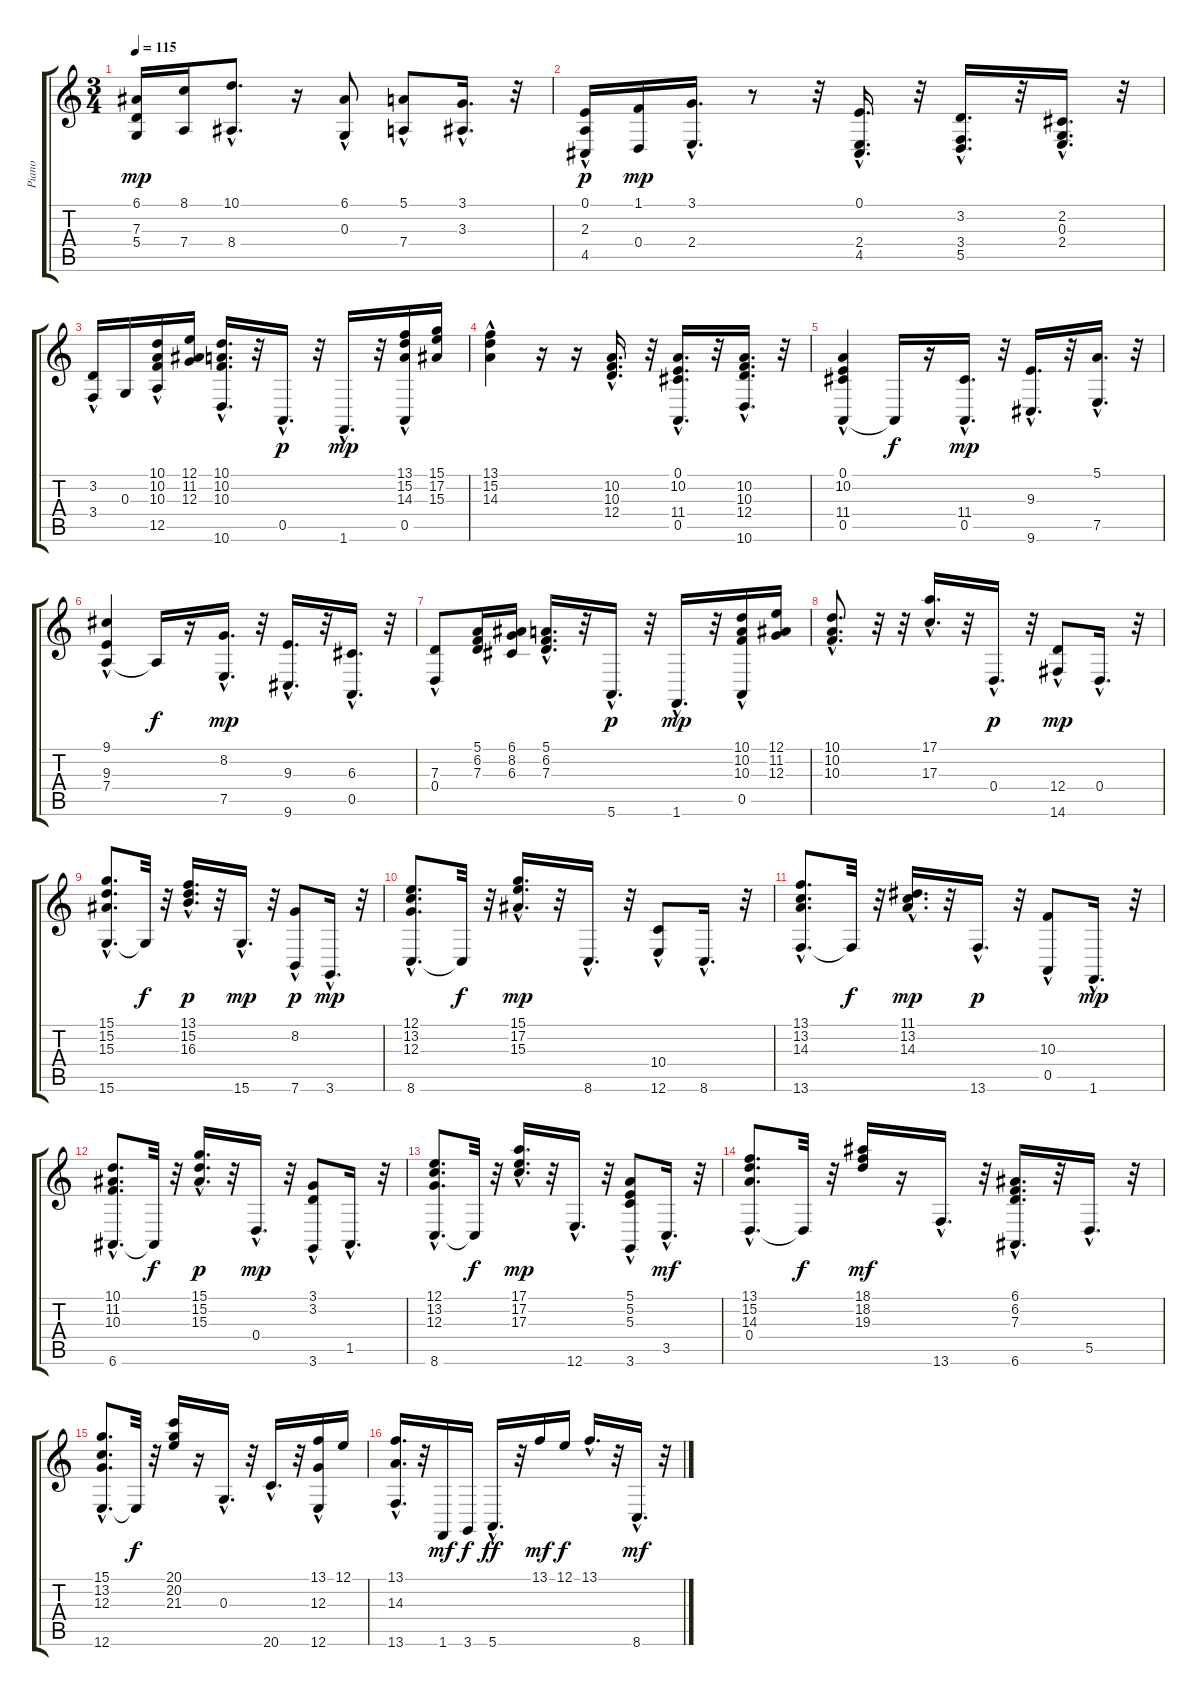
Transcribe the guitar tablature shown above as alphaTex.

\track ("Piano" "Piano") {instrument acousticgrandpiano}
\staff {score tabs}
\tuning (E4 B3 G3 D3 A2 E2) {hide}
\ts (3 4)
\tempo 115
\clef g2
\ks c
(6.1 7.3 5.4).16{dy mp} (8.1 7.4).16 (10.1{hac} 8.4{hac}).8{d} r.16 (6.1 0.3{hac}).8 (5.1 7.4{hac}).8 (3.1{hac} 3.3{hac}).16{d} r.32 |
(0.1 2.3{hac} 4.5).16{dy p} (1.1 0.4).16{dy mp} (3.1{hac} 2.4{hac}).16{d} r.8 r.32 (0.1{hac} 2.4{hac} 4.5{hac}).16{d} r.32 (3.2{hac} 3.4{hac} 5.5{hac}).16{d} r.32 (2.2{hac} 0.3{hac} 2.4{hac}).16{d} r.32 |
(3.2{hac} 3.4).16 0.3.16 (10.1 10.2 10.3 12.5{hac}).16 (12.1 11.2 12.3).16 (10.1{hac} 10.2{hac} 10.3{hac} 10.6{hac}).16{d} r.32 0.5{hac}.16{d dy p} r.32 1.6{hac}.16{d dy mp} r.32 (13.1 15.2 14.3 0.5{hac}).16 (15.1 17.2 15.3).16 |
(13.1{hac} 15.2{hac} 14.3{hac}).4 r.16 r.16 (10.2{hac} 10.3{hac} 12.4{hac}).16{d} r.32 (0.1{hac} 10.2{hac} 11.4{hac} 0.5{hac}).16{d} r.32 (10.2{hac} 10.3{hac} 12.4{hac} 10.6{hac}).16{d} r.32 |
(0.1{hac} 10.2{hac} 11.4{hac} 0.5).4 0.5{t}.16{dy f} r.16 (11.4{hac} 0.5{hac}).16{d dy mp} r.32 (9.3{hac} 9.6{hac}).16{d} r.32 (5.1{hac} 7.5{hac}).16{d} r.32 |
(9.1{hac} 9.3{hac} 7.4).4 7.4{t}.16{dy f} r.16 (8.2{hac} 7.5{hac}).16{d dy mp} r.32 (9.3{hac} 9.6{hac}).16{d} r.32 (6.3{hac} 0.5{hac}).16{d} r.32 |
(7.3{hac} 0.4).8 (5.1 6.2 7.3).16 (6.1 8.2 6.3).16 (5.1{hac} 6.2{hac} 7.3{hac}).16{d} r.32 5.6{hac}.16{d dy p} r.32 1.6{hac}.16{d dy mp} r.32 (10.1 10.2 10.3 0.5{hac}).16 (12.1 11.2 12.3).16 |
(10.1{hac} 10.2{hac} 10.3{hac}).8{d} r.32 r.32 (17.1{hac} 17.3{hac}).16{d} r.32 0.4{hac}.16{d dy p} r.32 (12.4{hac} 14.6{hac}).8{dy mp} 0.4{hac}.16{d} r.32 |
(15.1{hac} 15.2{hac} 15.3{hac} 15.6{hac}).8{d} 15.6{t}.32{dy f} r.32 (13.1{hac} 15.2{hac} 16.3{hac}).16{d dy p} r.32 15.6{hac}.16{d dy mp} r.32 (8.2{hac} 7.6{hac}).8{dy p} 3.6{hac}.16{d dy mp} r.32 |
(12.1{hac} 13.2{hac} 12.3{hac} 8.6{hac}).8{d} 8.6{t}.32{dy f} r.32 (15.1{hac} 17.2{hac} 15.3{hac}).16{d dy mp} r.32 8.6{hac}.16{d} r.32 (10.4{hac} 12.6{hac}).8 8.6{hac}.16{d} r.32 |
(13.1{hac} 13.2{hac} 14.3{hac} 13.6{hac}).8{d} 13.6{t}.32{dy f} r.32 (11.1{hac} 13.2{hac} 14.3{hac}).16{d dy mp} r.32 13.6{hac}.16{d dy p} r.32 (10.3{hac} 0.5{hac}).8 1.6{hac}.16{d dy mp} r.32 |
(10.1{hac} 11.2{hac} 10.3{hac} 6.6{hac}).8{d} 6.6{t}.32{dy f} r.32 (15.1{hac} 15.2{hac} 15.3{hac}).16{d dy p} r.32 0.4{hac}.16{d dy mp} r.32 (3.1{hac} 3.2{hac} 3.6{hac}).8 1.5{hac}.16{d} r.32 |
(12.1{hac} 13.2{hac} 12.3{hac} 8.6{hac}).8{d} 8.6{t}.32{dy f} r.32 (17.1{hac} 17.2{hac} 17.3{hac}).16{d dy mp} r.32 12.6{hac}.16{d} r.32 (5.1{hac} 5.2{hac} 5.3{hac} 3.6{hac}).8 3.5{hac}.16{d dy mf} r.32 |
(13.1 15.2 14.3 0.4{hac}).8{d} 0.4{t}.32{dy f} r.32 (18.1 18.2 19.3).16{dy mf} r.16 13.6{hac}.16{d} r.32 (6.1{hac} 6.2{hac} 7.3{hac} 6.6{hac}).16{d} r.32 5.5{hac}.16{d} r.32 |
(15.1 13.2 12.3 12.6{hac}).8{d} 12.6{t}.32{dy f} r.32 (20.1 20.2 21.3).16 r.16 0.3{hac}.16{d} r.32 20.6{hac}.16{d} r.32 (13.1 12.3 12.6{hac}).16 12.1.16 |
(13.1{hac} 14.3{hac} 13.6{hac}).16{d} r.32 1.6.16{dy mf} 3.6.16{dy f} 5.6{hac}.16{d dy ff} r.32 13.1.16{dy mf} 12.1.16{dy f} 13.1{hac}.16{d} r.32 8.6{hac}.16{d dy mf} r.32
